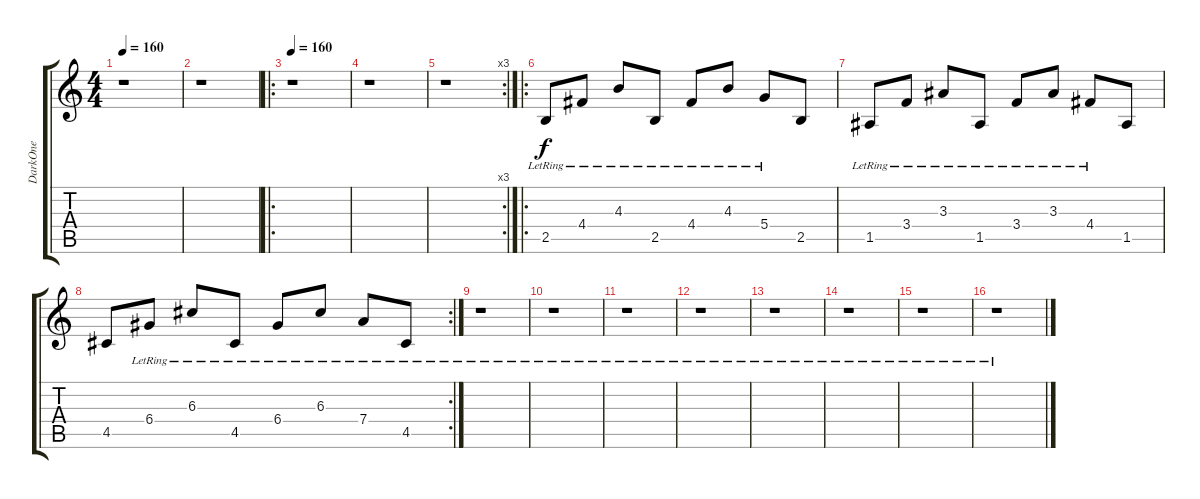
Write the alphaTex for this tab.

\track ("DarkOne" "DarkOne") {instrument acousticguitarsteel}
\staff {score tabs}
\tuning (E4 B3 G3 D3 A2 E2) {hide}
\ts (4 4)
\tempo 160
\clef g2
\ks c
r.1{dy f} |
r.1 |
\ro
\tempo 160
r.1 |
r.1 |
\rc 3
r.1 |
\ro
2.5{lr}.8 4.4{lr}.8 4.3{lr}.8 2.5{lr}.8 4.4{lr}.8 4.3{lr}.8 5.4{lr}.8 2.5.8 |
1.5{lr}.8 3.4{lr}.8 3.3{lr}.8 1.5{lr}.8 3.4{lr}.8 3.3{lr}.8 4.4{lr}.8 1.5.8 |
\rc 2
4.5.8 6.4{lr}.8 6.3{lr}.8 4.5{lr}.8 6.4{lr}.8 6.3{lr}.8 7.4{lr}.8 4.5{lr}.8 |
r.1 |
r.1 |
r.1 |
r.1 |
r.1 |
r.1 |
r.1 |
r.1
